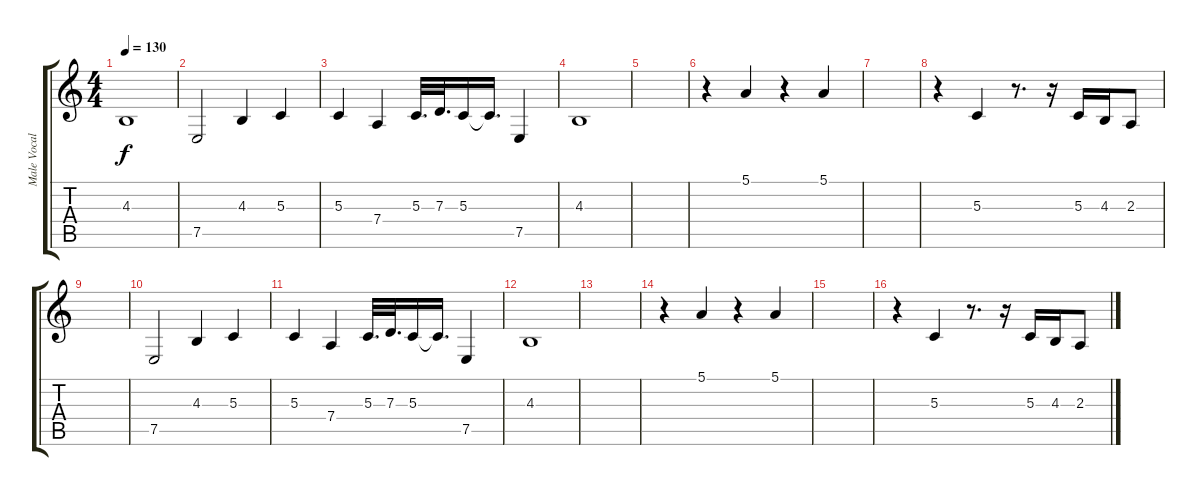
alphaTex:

\track ("Male Vocals" "Male Vocal") {instrument lead8bassandlead}
\staff {score tabs}
\tuning (E4 B3 G3 D3 A2 E2) {hide}
\ts (4 4)
\tempo 130
\clef g2
\ks c
4.3.1{dy f} |
7.5.2{instrument acousticguitarsteel} 4.3.4 5.3.4 |
5.3.4 7.4.4 5.3.32{d} 7.3.32{d} 5.3.16 5.3{t}.16{d} 7.5.4 |
4.3.1 |
|
r.4 5.1.4 r.4 5.1.4 |
|
r.4 5.3.4 r.8{d} r.16 5.3.16 4.3.16 2.3.8 |
|
7.5.2{instrument acousticguitarsteel} 4.3.4 5.3.4 |
5.3.4 7.4.4 5.3.32{d} 7.3.32{d} 5.3.16 5.3{t}.16{d} 7.5.4 |
4.3.1 |
|
r.4 5.1.4 r.4 5.1.4 |
|
r.4 5.3.4 r.8{d} r.16 5.3.16 4.3.16 2.3.8
